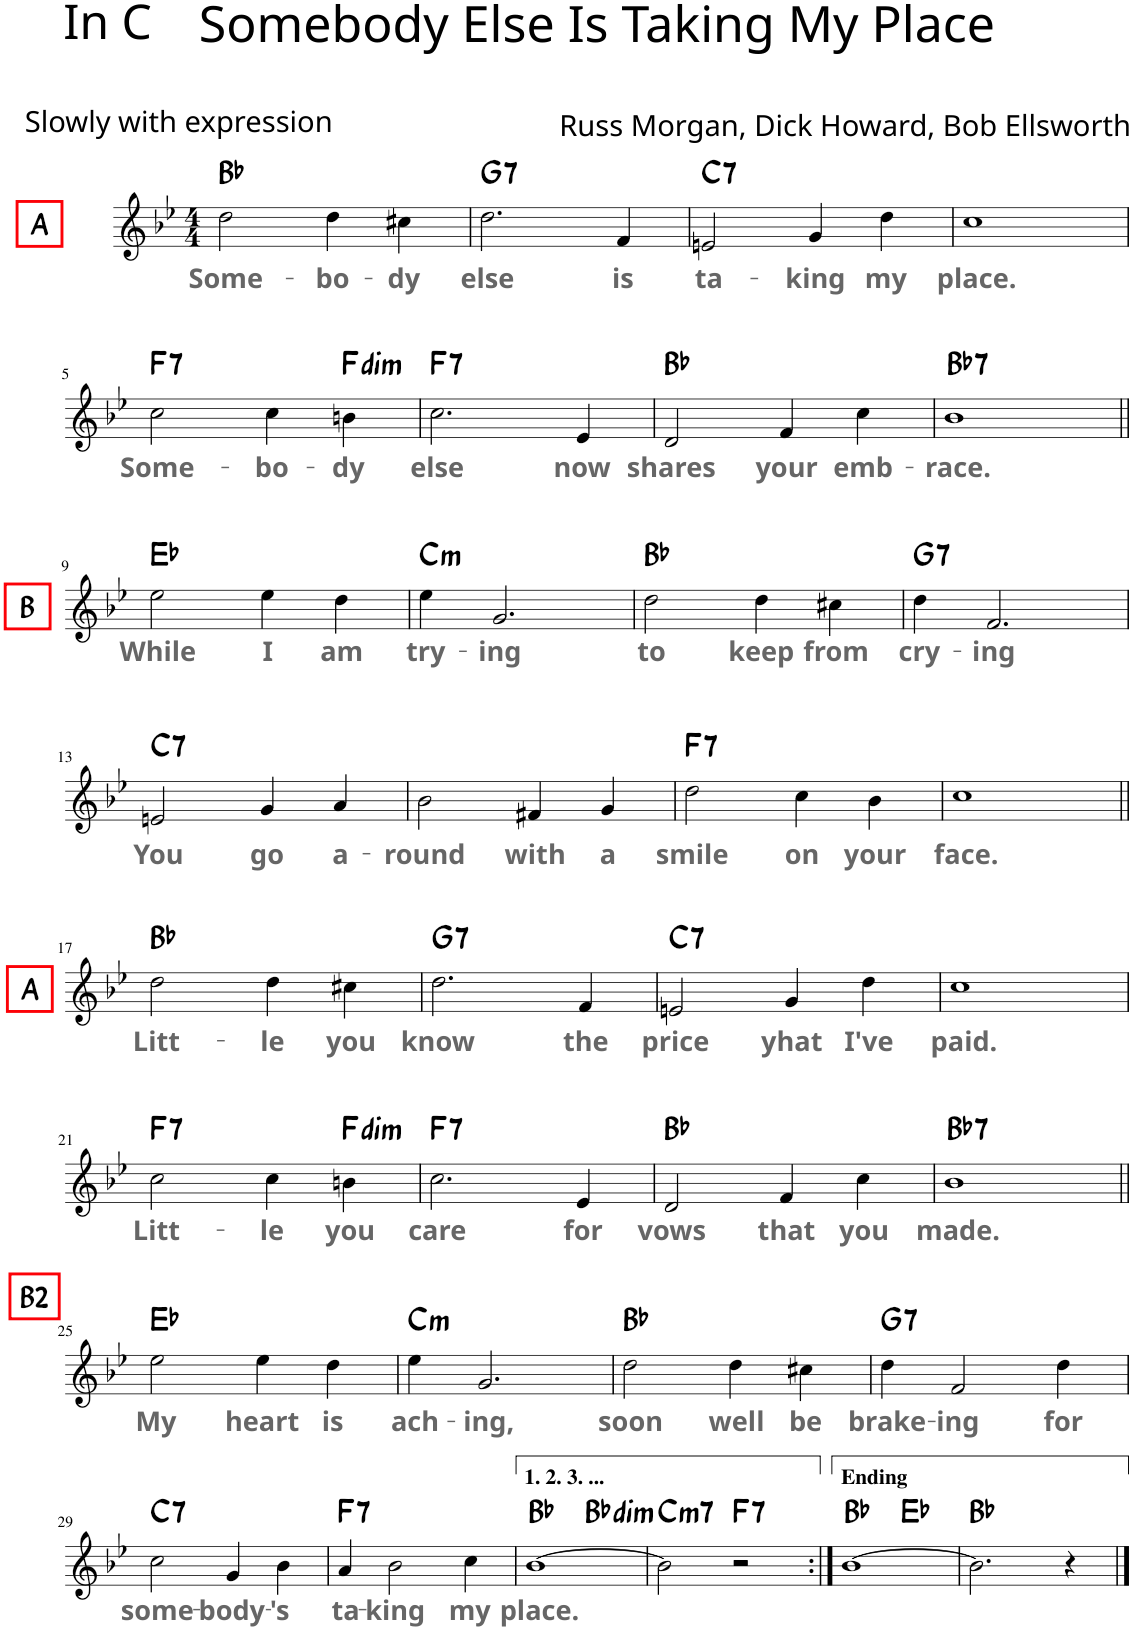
**kern	**text	**harte
*part1	*part1	*part1
*staff1	*staff1	*
*I"Piano	*	*
*I'Pno	*	*
*clefG2	*	*
*k[b-e-]	*	*
*M4/4	*	*
=1	=1	=1
!LO:TX:a:B:t=A	!	!
!	!LO:LY:b:color=#666666	!LO:H:kt=N.C.
2dd\	Some-	N
!	!LO:LY:b:color=#666666	!
4dd\	-bo-	.
!	!LO:LY:b:color=#666666	!
4cc#X\	-dy	.
=2	=2	=2
!	!LO:LY:b:color=#666666	!LO:H:kt=7
2.dd\	else	G:7
!	!LO:LY:b:color=#666666	!
4f/	is	.
=3	=3	=3
!	!LO:LY:b:color=#666666	!LO:H:kt=7
2en/	ta-	C:7
!	!LO:LY:b:color=#666666	!
4g/	-king	.
!	!LO:LY:b:color=#666666	!
4dd\	my	.
=4	=4	=4
!	!LO:LY:b:color=#666666	!
1cc	place.	.
!!LO:LB:g=z
=5	=5	=5
!	!LO:LY:b:color=#666666	!LO:H:kt=7
2cc\	Some-	F:7
!	!LO:LY:b:color=#666666	!
4cc\	-bo-	.
!	!LO:LY:b:color=#666666	!LO:H:kt=dim
4bn\	-dy	F:dim
=6	=6	=6
!	!LO:LY:b:color=#666666	!LO:H:kt=7
2.cc\	else	F:7
!	!LO:LY:b:color=#666666	!
4e-/	now	.
=7	=7	=7
!	!LO:LY:b:color=#666666	!LO:H:kt=N.C.
2d/	shares	N
!	!LO:LY:b:color=#666666	!
4f/	your	.
!	!LO:LY:b:color=#666666	!
4cc\	emb-	.
=8	=8	=8
!	!LO:LY:b:color=#666666	!LO:H:kt=7
1b-	-race.	Bb:7
!!LO:LB:g=z
=9||	=9||	=9||
!LO:TX:a:B:t=B	!	!
!	!LO:LY:b:color=#666666	!LO:H:kt=N.C.
2ee-\	While	N
!	!LO:LY:b:color=#666666	!
4ee-\	I	.
!	!LO:LY:b:color=#666666	!
4dd\	am	.
=10	=10	=10
!	!LO:LY:b:color=#666666	!LO:H:kt=m
4ee-\	try-	C:min
!	!LO:LY:b:color=#666666	!
2.g/	-ing	.
=11	=11	=11
!	!LO:LY:b:color=#666666	!LO:H:kt=N.C.
2dd\	to	N
!	!LO:LY:b:color=#666666	!
4dd\	keep	.
!	!LO:LY:b:color=#666666	!
4cc#X\	from	.
=12	=12	=12
!	!LO:LY:b:color=#666666	!LO:H:kt=7
4dd\	cry-	G:7
!	!LO:LY:b:color=#666666	!
2.f/	-ing	.
!!LO:LB:g=z
=13	=13	=13
!	!LO:LY:b:color=#666666	!LO:H:kt=7
2en/	You	C:7
!	!LO:LY:b:color=#666666	!
4g/	go	.
!	!LO:LY:b:color=#666666	!
4a/	a-	.
=14	=14	=14
!	!LO:LY:b:color=#666666	!
2b-\	-round	.
!	!LO:LY:b:color=#666666	!
4f#X/	with	.
!	!LO:LY:b:color=#666666	!
4g/	a	.
=15	=15	=15
!	!LO:LY:b:color=#666666	!LO:H:kt=7
2dd\	smile	F:7
!	!LO:LY:b:color=#666666	!
4cc\	on	.
!	!LO:LY:b:color=#666666	!
4b-\	your	.
=16	=16	=16
!	!LO:LY:b:color=#666666	!
1cc	face.	.
!!LO:LB:g=z
=17||	=17||	=17||
!LO:TX:a:B:t=A	!	!
!	!LO:LY:b:color=#666666	!LO:H:kt=N.C.
2dd\	Litt-	N
!	!LO:LY:b:color=#666666	!
4dd\	-le	.
!	!LO:LY:b:color=#666666	!
4cc#X\	you	.
=18	=18	=18
!	!LO:LY:b:color=#666666	!LO:H:kt=7
2.dd\	know	G:7
!	!LO:LY:b:color=#666666	!
4f/	the	.
=19	=19	=19
!	!LO:LY:b:color=#666666	!LO:H:kt=7
2en/	price	C:7
!	!LO:LY:b:color=#666666	!
4g/	yhat	.
!	!LO:LY:b:color=#666666	!
4dd\	I've	.
=20	=20	=20
!	!LO:LY:b:color=#666666	!
1cc	paid.	.
!!LO:LB:g=z
=21	=21	=21
!	!LO:LY:b:color=#666666	!LO:H:kt=7
2cc\	Litt-	F:7
!	!LO:LY:b:color=#666666	!
4cc\	-le	.
!	!LO:LY:b:color=#666666	!LO:H:kt=dim
4bn\	you	F:dim
=22	=22	=22
!	!LO:LY:b:color=#666666	!LO:H:kt=7
2.cc\	care	F:7
!	!LO:LY:b:color=#666666	!
4e-/	for	.
=23	=23	=23
!	!LO:LY:b:color=#666666	!LO:H:kt=N.C.
2d/	vows	N
!	!LO:LY:b:color=#666666	!
4f/	that	.
!	!LO:LY:b:color=#666666	!
4cc\	you	.
=24	=24	=24
!	!LO:LY:b:color=#666666	!LO:H:kt=7
1b-	made.	Bb:7
!!LO:LB:g=z
=25||	=25||	=25||
!LO:TX:a:B:t=B2	!	!
!	!LO:LY:b:color=#666666	!LO:H:kt=N.C.
2ee-\	My	N
!	!LO:LY:b:color=#666666	!
4ee-\	heart	.
!	!LO:LY:b:color=#666666	!
4dd\	is	.
=26	=26	=26
!	!LO:LY:b:color=#666666	!LO:H:kt=m
4ee-\	ach-	C:min
!	!LO:LY:b:color=#666666	!
2.g/	-ing,	.
=27	=27	=27
!	!LO:LY:b:color=#666666	!LO:H:kt=N.C.
2dd\	soon	N
!	!LO:LY:b:color=#666666	!
4dd\	well	.
!	!LO:LY:b:color=#666666	!
4cc#X\	be	.
=28	=28	=28
!	!LO:LY:b:color=#666666	!LO:H:kt=7
4dd\	brake-	G:7
!	!LO:LY:b:color=#666666	!
2f/	-ing	.
!	!LO:LY:b:color=#666666	!
4dd\	for	.
!!LO:LB:g=z
=29	=29	=29
!	!LO:LY:b:color=#666666	!LO:H:kt=7
2cc\	some-	C:7
!	!LO:LY:b:color=#666666	!
4g/	-body-	.
!	!LO:LY:b:color=#666666	!
4b-\	-'s	.
=30	=30	=30
!	!LO:LY:b:color=#666666	!LO:H:kt=7
4a/	ta-	F:7
!	!LO:LY:b:color=#666666	!
2b-\	-king	.
!	!LO:LY:b:color=#666666	!
4cc\	my	.
=31	=31	=31
!	!LO:LY:b:color=#666666	!LO:H:kt=N.C.
*^	*	*
[1b-	2ryy	place.	N
!	!	!	!LO:H:kt=dim
.	2ryy	.	Bb:dim
=32	=32	=32	=32
!	!	!	!LO:H:kt=m7
*v	*v	*	*
2b-\]	.	C:min7
!	!	!LO:H:kt=7
2r	.	F:7
=33:|!	=33:|!	=33:|!
!	!	!LO:H:kt=N.C.
*^	*	*
[1b-	2ryy	.	N
!	!	!	!LO:H:kt=N.C.
.	2ryy	.	N
=34	=34	=34	=34
!	!	!	!LO:H:kt=N.C.
*v	*v	*	*
2.b-\]	.	N
4r	.	.
==	==	==
*-	*-	*-
